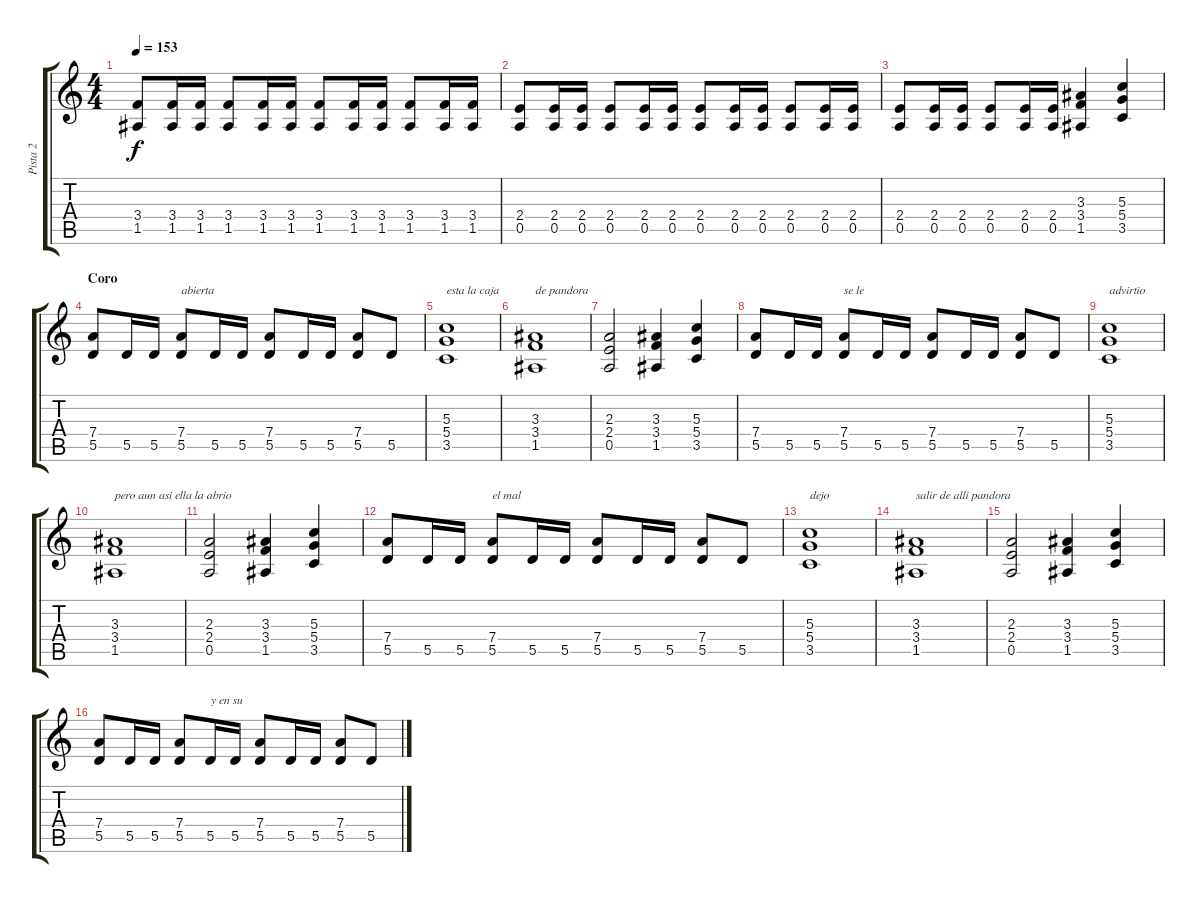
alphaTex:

\track ("Pista 2" "Pista 2") {instrument overdrivenguitar}
\staff {score tabs}
\tuning (E4 B3 G3 D3 A2 E2) {hide}
\ts (4 4)
\tempo 153
\clef g2
\ks c
(3.4 1.5).8{dy f} (3.4 1.5).16 (3.4 1.5).16 (3.4 1.5).8 (3.4 1.5).16 (3.4 1.5).16 (3.4 1.5).8 (3.4 1.5).16 (3.4 1.5).16 (3.4 1.5).8 (3.4 1.5).16 (3.4 1.5).16 |
(2.4 0.5).8 (2.4 0.5).16 (2.4 0.5).16 (2.4 0.5).8 (2.4 0.5).16 (2.4 0.5).16 (2.4 0.5).8 (2.4 0.5).16 (2.4 0.5).16 (2.4 0.5).8 (2.4 0.5).16 (2.4 0.5).16 |
(2.4 0.5).8 (2.4 0.5).16 (2.4 0.5).16 (2.4 0.5).8 (2.4 0.5).16 (2.4 0.5).16 (3.3 3.4 1.5).4 (5.3 5.4 3.5).4 |
\section ("" "Coro")
(7.4 5.5).8 5.5.16 5.5.16 (7.4 5.5).8{txt "abierta"} 5.5.16 5.5.16 (7.4 5.5).8 5.5.16 5.5.16 (7.4 5.5).8 5.5.8 |
(5.3 5.4 3.5).1{txt "esta la caja"} |
(3.3 3.4 1.5).1{txt "de pandora"} |
(2.3 2.4 0.5).2 (3.3 3.4 1.5).4 (5.3 5.4 3.5).4 |
(7.4 5.5).8 5.5.16 5.5.16 (7.4 5.5).8{txt "se le"} 5.5.16 5.5.16 (7.4 5.5).8 5.5.16 5.5.16 (7.4 5.5).8 5.5.8 |
(5.3 5.4 3.5).1{txt "advirtio"} |
(3.3 3.4 1.5).1{txt "pero aun asi ella la abrio"} |
(2.3 2.4 0.5).2 (3.3 3.4 1.5).4 (5.3 5.4 3.5).4 |
(7.4 5.5).8 5.5.16 5.5.16 (7.4 5.5).8{txt "el mal"} 5.5.16 5.5.16 (7.4 5.5).8 5.5.16 5.5.16 (7.4 5.5).8 5.5.8 |
(5.3 5.4 3.5).1{txt "dejo"} |
(3.3 3.4 1.5).1{txt "salir de alli pandora"} |
(2.3 2.4 0.5).2 (3.3 3.4 1.5).4 (5.3 5.4 3.5).4 |
(7.4 5.5).8 5.5.16 5.5.16 (7.4 5.5).8 5.5.16{txt "y en su"} 5.5.16 (7.4 5.5).8 5.5.16 5.5.16 (7.4 5.5).8 5.5.8
